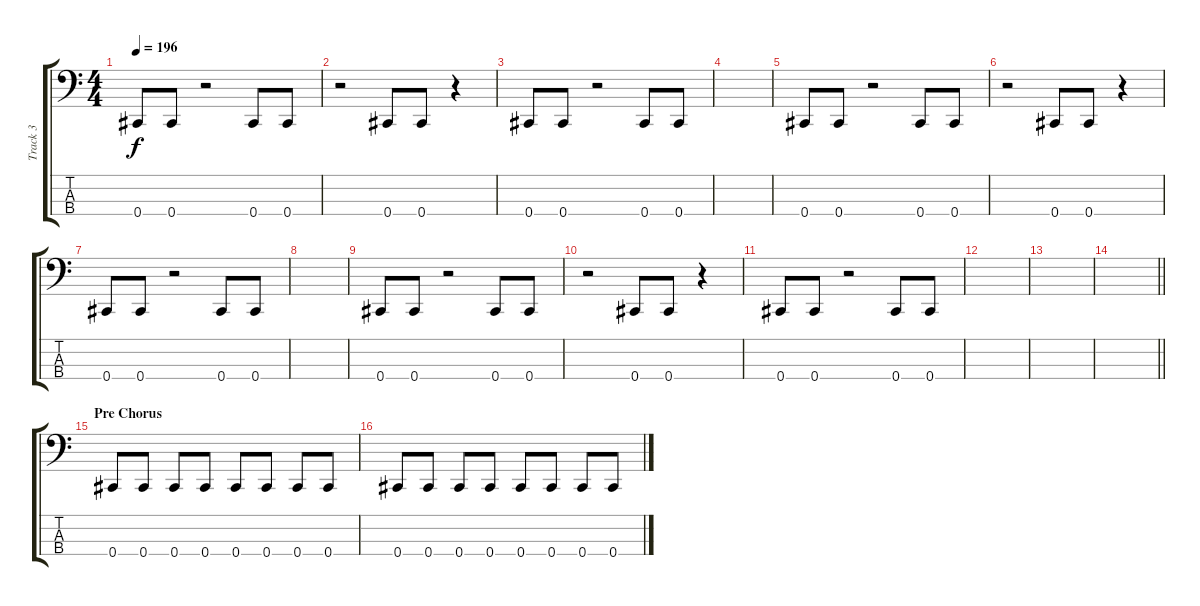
\track ("Track 3" "Track 3") {instrument electricbasspick}
\staff {score tabs}
\tuning (Gb2 Db2 Ab1 Db1) {hide}
\ts (4 4)
\tempo 196
\clef f4
\ks c
0.4.8{dy f} 0.4.8 r.2 0.4.8 0.4.8 |
r.2 0.4.8 0.4.8 r.4 |
0.4.8 0.4.8 r.2 0.4.8 0.4.8 |
|
0.4.8 0.4.8 r.2 0.4.8 0.4.8 |
r.2 0.4.8 0.4.8 r.4 |
0.4.8 0.4.8 r.2 0.4.8 0.4.8 |
|
0.4.8 0.4.8 r.2 0.4.8 0.4.8 |
r.2 0.4.8 0.4.8 r.4 |
0.4.8 0.4.8 r.2 0.4.8 0.4.8 |
|
|
\barLineRight lightlight
|
\section ("" "Pre Chorus")
0.4.8 0.4.8 0.4.8 0.4.8 0.4.8 0.4.8 0.4.8 0.4.8 |
0.4.8 0.4.8 0.4.8 0.4.8 0.4.8 0.4.8 0.4.8 0.4.8
